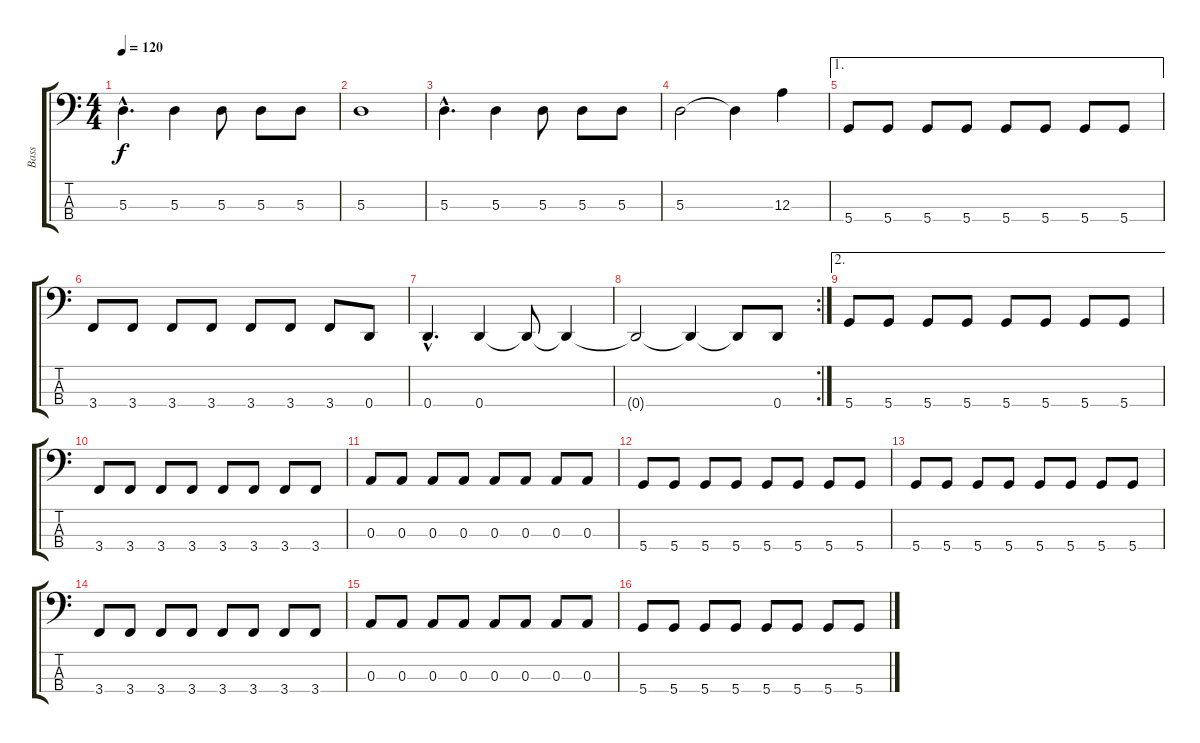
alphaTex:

\track ("Bass" "Bass") {instrument electricbassfinger}
\staff {score tabs}
\tuning (G2 D2 A1 D1) {hide}
\ts (4 4)
\tempo 120
\clef f4
\ks c
5.3{hac}.4{d dy f} 5.3.4 5.3.8 5.3.8 5.3.8 |
5.3.1 |
5.3{hac}.4{d} 5.3.4 5.3.8 5.3.8 5.3.8 |
5.3.2 5.3{t}.4 12.3.4 |
\ae 1
5.4.8 5.4.8 5.4.8 5.4.8 5.4.8 5.4.8 5.4.8 5.4.8 |
3.4.8 3.4.8 3.4.8 3.4.8 3.4.8 3.4.8 3.4.8 0.4.8 |
0.4{hac}.4{d} 0.4.4 0.4{t}.8 0.4{t}.4 |
\rc 2
0.4{t}.2 0.4{t}.4 0.4{t}.8 0.4.8 |
\ae 2
5.4.8 5.4.8 5.4.8 5.4.8 5.4.8 5.4.8 5.4.8 5.4.8 |
3.4.8 3.4.8 3.4.8 3.4.8 3.4.8 3.4.8 3.4.8 3.4.8 |
0.3.8 0.3.8 0.3.8 0.3.8 0.3.8 0.3.8 0.3.8 0.3.8 |
5.4.8 5.4.8 5.4.8 5.4.8 5.4.8 5.4.8 5.4.8 5.4.8 |
5.4.8 5.4.8 5.4.8 5.4.8 5.4.8 5.4.8 5.4.8 5.4.8 |
3.4.8 3.4.8 3.4.8 3.4.8 3.4.8 3.4.8 3.4.8 3.4.8 |
0.3.8 0.3.8 0.3.8 0.3.8 0.3.8 0.3.8 0.3.8 0.3.8 |
5.4.8 5.4.8 5.4.8 5.4.8 5.4.8 5.4.8 5.4.8 5.4.8
